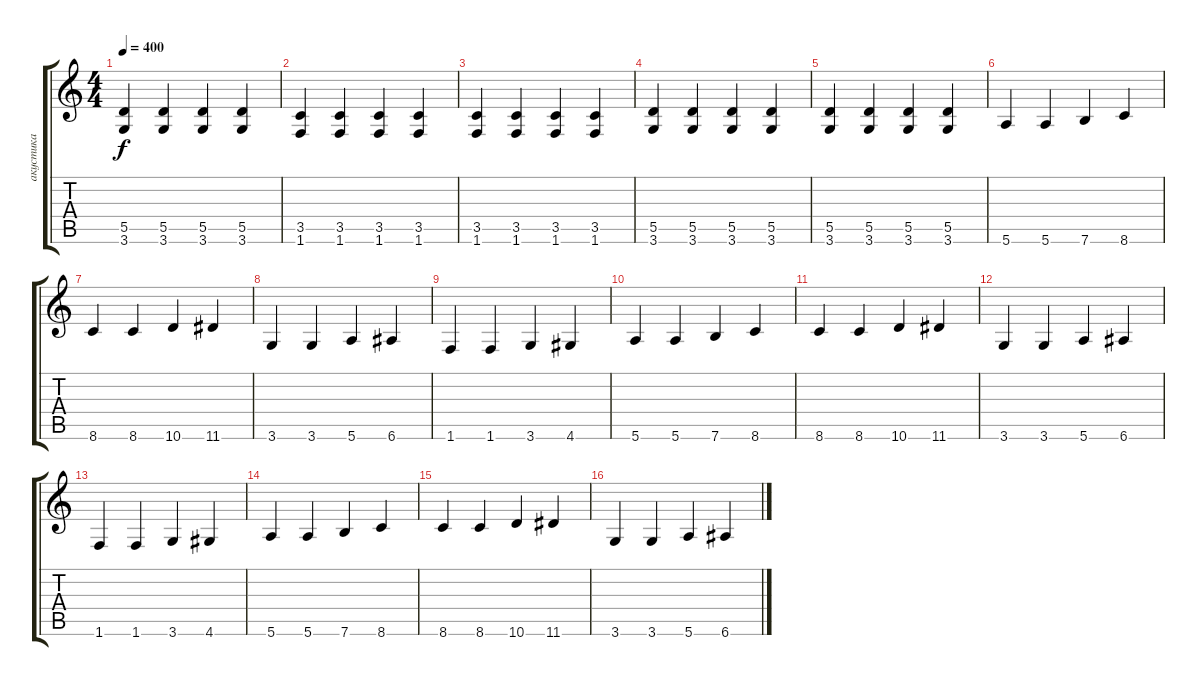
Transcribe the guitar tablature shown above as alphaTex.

\track ("акустика" "акустика") {instrument acousticguitarsteel}
\staff {score tabs}
\tuning (E4 B3 G3 D3 A2 E2) {hide}
\ts (4 4)
\tempo 400
\clef g2
\ks c
(5.5 3.6).4{dy f} (5.5 3.6).4 (5.5 3.6).4 (5.5 3.6).4 |
(3.5 1.6).4 (3.5 1.6).4 (3.5 1.6).4 (3.5 1.6).4 |
(3.5 1.6).4 (3.5 1.6).4 (3.5 1.6).4 (3.5 1.6).4 |
(5.5 3.6).4 (5.5 3.6).4 (5.5 3.6).4 (5.5 3.6).4 |
(5.5 3.6).4 (5.5 3.6).4 (5.5 3.6).4 (5.5 3.6).4 |
5.6.4 5.6.4 7.6.4 8.6.4 |
8.6.4 8.6.4 10.6.4 11.6.4 |
3.6.4 3.6.4 5.6.4 6.6.4 |
1.6.4 1.6.4 3.6.4 4.6.4 |
5.6.4 5.6.4 7.6.4 8.6.4 |
8.6.4 8.6.4 10.6.4 11.6.4 |
3.6.4 3.6.4 5.6.4 6.6.4 |
1.6.4 1.6.4 3.6.4 4.6.4 |
5.6.4 5.6.4 7.6.4 8.6.4 |
8.6.4 8.6.4 10.6.4 11.6.4 |
3.6.4 3.6.4 5.6.4 6.6.4
